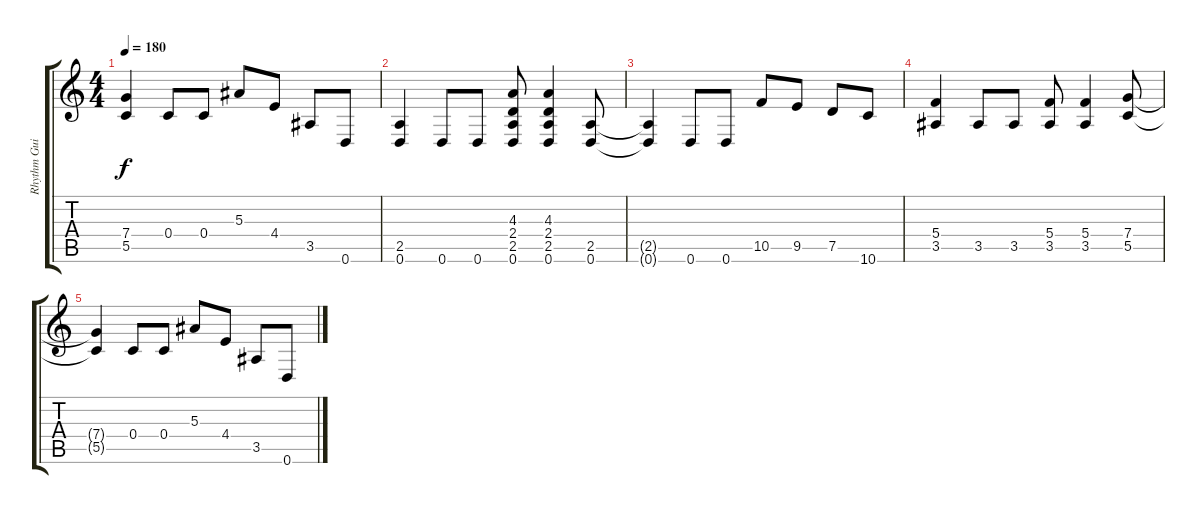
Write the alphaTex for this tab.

\track ("Rhythm Guitar 1" "Rhythm Gui") {instrument distortionguitar}
\staff {score tabs}
\tuning (D4 A3 F3 C3 G2 D2) {hide}
\ts (4 4)
\tempo 180
\clef g2
\ks c
(7.4{t} 5.5{t}).4{dy f} 0.4.8 0.4.8 5.3.8 4.4.8 3.5.8 0.6.8 |
(2.5 0.6).4 0.6.8 0.6.8 (4.3 2.4 2.5 0.6).8 (4.3 2.4 2.5 0.6).4 (2.5 0.6).8 |
(2.5{t} 0.6{t}).4 0.6.8 0.6.8 10.5.8 9.5.8 7.5.8 10.6.8 |
(5.4 3.5).4 3.5.8 3.5.8 (5.4 3.5).8 (5.4 3.5).4 (7.4 5.5).8 |
(7.4{t} 5.5{t}).4 0.4.8 0.4.8 5.3.8 4.4.8 3.5.8 0.6.8
